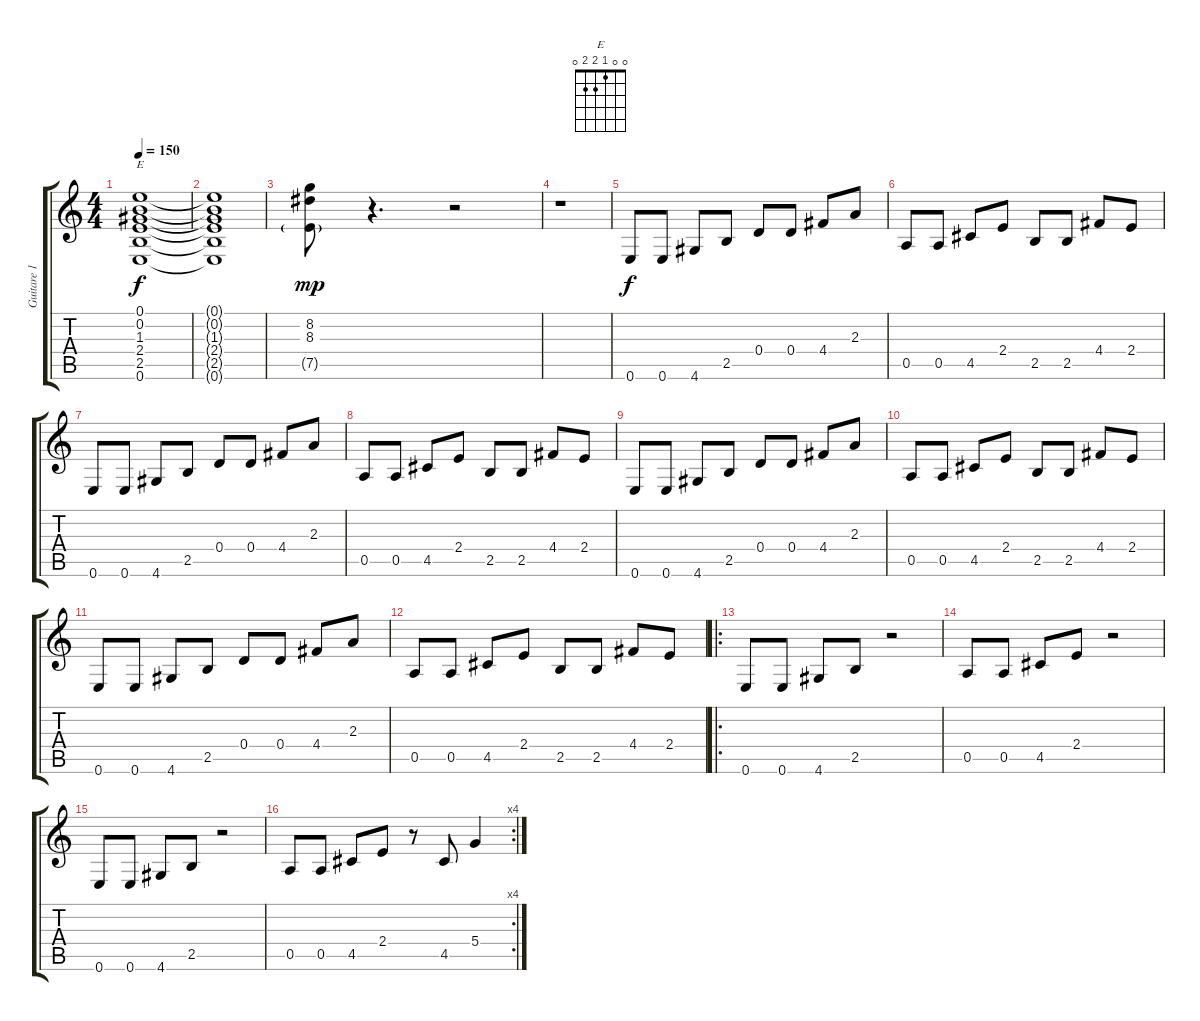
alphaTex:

\track ("Guitare 1" "Guitare 1") {instrument overdrivenguitar}
\staff {score tabs}
\tuning (E4 B3 G3 D3 A2 E2) {hide}
\chord ("E" 0 0 1 2 2 0)
\ts (4 4)
\tempo 150
\clef g2
\ks c
(0.1 0.2 1.3 2.4 2.5 0.6).1{ch "E" dy f} |
(0.1{t} 0.2{t} 1.3{t} 2.4{t} 2.5{t} 0.6{t}).1 |
(8.2 8.3 7.5{g}).8{dy mp} r.4{d} r.2 |
r.1 |
0.6.8{dy f} 0.6.8 4.6.8 2.5.8 0.4.8 0.4.8 4.4.8 2.3.8 |
0.5.8 0.5.8 4.5.8 2.4.8 2.5.8 2.5.8 4.4.8 2.4.8 |
0.6.8 0.6.8 4.6.8 2.5.8 0.4.8 0.4.8 4.4.8 2.3.8 |
0.5.8 0.5.8 4.5.8 2.4.8 2.5.8 2.5.8 4.4.8 2.4.8 |
0.6.8 0.6.8 4.6.8 2.5.8 0.4.8 0.4.8 4.4.8 2.3.8 |
0.5.8 0.5.8 4.5.8 2.4.8 2.5.8 2.5.8 4.4.8 2.4.8 |
0.6.8 0.6.8 4.6.8 2.5.8 0.4.8 0.4.8 4.4.8 2.3.8 |
0.5.8 0.5.8 4.5.8 2.4.8 2.5.8 2.5.8 4.4.8 2.4.8 |
\ro
0.6.8 0.6.8 4.6.8 2.5.8 r.2 |
0.5.8 0.5.8 4.5.8 2.4.8 r.2 |
0.6.8 0.6.8 4.6.8 2.5.8 r.2 |
\rc 4
0.5.8 0.5.8 4.5.8 2.4.8 r.8 4.5.8 5.4.4
